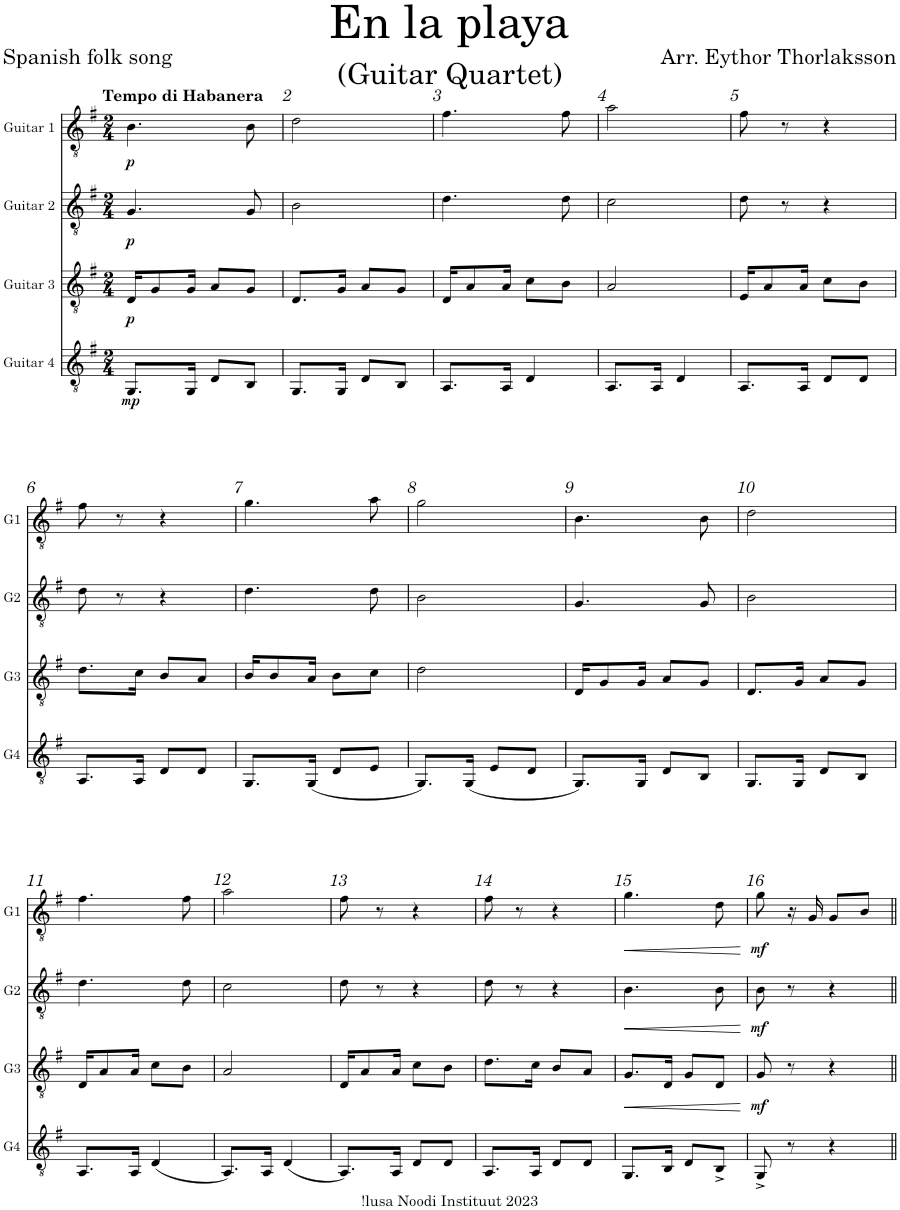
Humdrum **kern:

**kern	**dynam	**kern	**dynam	**kern	**dynam	**kern	**dynam
*part4	*part4	*part3	*part3	*part2	*part2	*part1	*part1
*staff4	*staff4	*staff3	*staff3	*staff2	*staff2	*staff1	*staff1
*I"Guitar 4	*	*I"Guitar 3	*	*I"Guitar 2	*	*I"Guitar 1	*
*I'G4	*	*I'G3	*	*I'G2	*	*I'G1	*
*clefGv2	*	*clefGv2	*	*clefGv2	*	*clefGv2	*
*k[f#]	*	*k[f#]	*	*k[f#]	*	*k[f#]	*
*M2/4	*	*M2/4	*	*M2/4	*	*M2/4	*
=1	=1	=1	=1	=1	=1	=1	=1
!	!	!	!	!	!	!LO:TX:a:B:t=Tempo di Habanera	!
!	!LO:DY:b	!	!LO:DY:b	!	!LO:DY:b	!	!LO:DY:b
8.GG/L	mp	16D/KL	p	4.G/	p	4.B\	p
.	.	8G/	.	.	.	.	.
16GG/Jk	.	16G/Jk	.	.	.	.	.
8D/L	.	8A/L	.	.	.	.	.
8BB/J	.	8G/J	.	8G/	.	8B\	.
=2	=2	=2	=2	=2	=2	=2	=2
8.GG/L	.	8.D/L	.	2B\	.	2d\	.
16GG/Jk	.	16G/Jk	.	.	.	.	.
8D/L	.	8A/L	.	.	.	.	.
8BB/J	.	8G/J	.	.	.	.	.
=3	=3	=3	=3	=3	=3	=3	=3
8.AA/L	.	16D/KL	.	4.d\	.	4.f#\	.
.	.	8A/	.	.	.	.	.
16AA/Jk	.	16A/Jk	.	.	.	.	.
4D/	.	8c\L	.	.	.	.	.
.	.	8B\J	.	8d\	.	8f#\	.
=4	=4	=4	=4	=4	=4	=4	=4
8.AA/L	.	2A/	.	2c\	.	2a\	.
16AA/Jk	.	.	.	.	.	.	.
4D/	.	.	.	.	.	.	.
=5	=5	=5	=5	=5	=5	=5	=5
8.AA/L	.	16E/KL	.	8d\	.	8f#\	.
.	.	8A/	.	.	.	.	.
.	.	.	.	8r	.	8r	.
16AA/Jk	.	16A/Jk	.	.	.	.	.
8D/L	.	8c\L	.	4r	.	4r	.
8D/J	.	8B\J	.	.	.	.	.
!!LO:LB:g=z
=6	=6	=6	=6	=6	=6	=6	=6
8.AA/L	.	8.d\L	.	8d\	.	8f#\	.
.	.	.	.	8r	.	8r	.
16AA/Jk	.	16c\Jk	.	.	.	.	.
8D/L	.	8B/L	.	4r	.	4r	.
8D/J	.	8A/J	.	.	.	.	.
=7	=7	=7	=7	=7	=7	=7	=7
8.GG/L	.	16B/KL	.	4.d\	.	4.g\	.
.	.	8B/	.	.	.	.	.
(16GG/Jk	.	16A/Jk	.	.	.	.	.
8D/L	.	8B\L	.	.	.	.	.
8E/J	.	8c\J	.	8d\	.	8a\	.
=8	=8	=8	=8	=8	=8	=8	=8
8.GG/L)	.	2d\	.	2B\	.	2g\	.
(16GG/Jk	.	.	.	.	.	.	.
8E/L	.	.	.	.	.	.	.
8D/J	.	.	.	.	.	.	.
=9	=9	=9	=9	=9	=9	=9	=9
8.GG/L)	.	16D/KL	.	4.G/	.	4.B\	.
.	.	8G/	.	.	.	.	.
16GG/Jk	.	16G/Jk	.	.	.	.	.
8D/L	.	8A/L	.	.	.	.	.
8BB/J	.	8G/J	.	8G/	.	8B\	.
=10	=10	=10	=10	=10	=10	=10	=10
8.GG/L	.	8.D/L	.	2B\	.	2d\	.
16GG/Jk	.	16G/Jk	.	.	.	.	.
8D/L	.	8A/L	.	.	.	.	.
8BB/J	.	8G/J	.	.	.	.	.
!!LO:LB:g=z
=11	=11	=11	=11	=11	=11	=11	=11
8.AA/L	.	16D/KL	.	4.d\	.	4.f#\	.
.	.	8A/	.	.	.	.	.
16AA/Jk	.	16A/Jk	.	.	.	.	.
(4D/	.	8c\L	.	.	.	.	.
.	.	8B\J	.	8d\	.	8f#\	.
=12	=12	=12	=12	=12	=12	=12	=12
8.AA/L)	.	2A/	.	2c\	.	2a\	.
16AA/Jk	.	.	.	.	.	.	.
(4D/	.	.	.	.	.	.	.
=13	=13	=13	=13	=13	=13	=13	=13
8.AA/L)	.	16D/KL	.	8d\	.	8f#\	.
.	.	8A/	.	.	.	.	.
.	.	.	.	8r	.	8r	.
16AA/Jk	.	16A/Jk	.	.	.	.	.
8D/L	.	8c\L	.	4r	.	4r	.
8D/J	.	8B\J	.	.	.	.	.
=14	=14	=14	=14	=14	=14	=14	=14
8.AA/L	.	8.d\L	.	8d\	.	8f#\	.
.	.	.	.	8r	.	8r	.
16AA/Jk	.	16c\Jk	.	.	.	.	.
8D/L	.	8B/L	.	4r	.	4r	.
8D/J	.	8A/J	.	.	.	.	.
=15	=15	=15	=15	=15	=15	=15	=15
!	!	!	!LO:HP:b	!	!LO:HP:b	!	!LO:HP:b
8.GG/L	.	8.G/L	<	4.B\	<	4.g\	<
16BB/Jk	.	16D/Jk	.	.	.	.	.
8D/L	.	8G/L	.	.	.	.	.
8BB^/J	.	8D/J	.	8B\	.	8d\	.
.	.	.	[	.	[	.	[
=16	=16	=16	=16	=16	=16	=16	=16
!	!	!	!LO:DY:b	!	!LO:DY:b	!	!LO:DY:b
8GG^/	.	8G/	mf	8B\	mf	8g\	mf
8r	.	8r	.	8r	.	16r	.
.	.	.	.	.	.	16G/	.
4r	.	4r	.	4r	.	8G/L	.
.	.	.	.	.	.	8B/J	.
=||	=||	=||	=||	=||	=||	=||	=||
*-	*-	*-	*-	*-	*-	*-	*-
